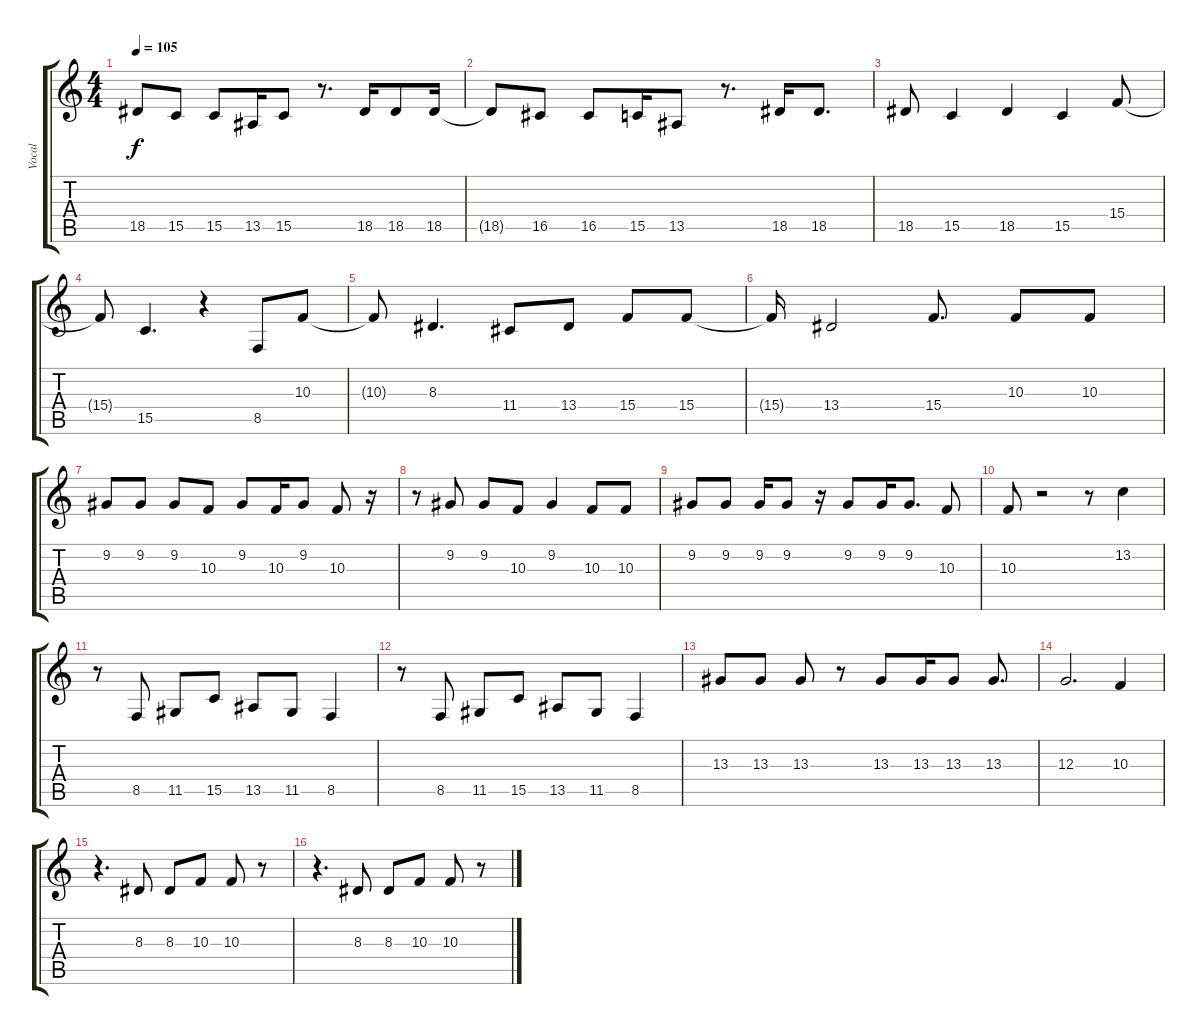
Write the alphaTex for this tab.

\track ("Vocal" "Vocal") {instrument lead6voice}
\staff {score tabs}
\tuning (E4 B3 G3 D3 A2 E2) {hide}
\ts (4 4)
\tempo 105
\clef g2
\ks c
18.5.8{dy f} 15.5.8 15.5.8 13.5.16 15.5.8 r.8{d} 18.5.16 18.5.8 18.5.16 |
18.5{t}.8 16.5.8 16.5.8 15.5.16 13.5.8 r.8{d} 18.5.16 18.5.8{d} |
18.5.8 15.5.4 18.5.4 15.5.4 15.4.8 |
15.4{t}.8 15.5.4{d} r.4 8.5.8 10.3.8 |
10.3{t}.8 8.3.4{d} 11.4.8 13.4.8 15.4.8 15.4.8 |
15.4{t}.16 13.4.2 15.4.8{d} 10.3.8 10.3.8 |
9.2.8 9.2.8 9.2.8 10.3.8 9.2.8 10.3.16 9.2.8 10.3.8 r.16 |
r.8 9.2.8 9.2.8 10.3.8 9.2.4 10.3.8 10.3.8 |
9.2.8 9.2.8 9.2.16 9.2.8 r.16 9.2.8 9.2.16 9.2.8{d} 10.3.8 |
10.3.8 r.2 r.8 13.2.4 |
r.8 8.5.8 11.5.8 15.5.8 13.5.8 11.5.8 8.5.4 |
r.8 8.5.8 11.5.8 15.5.8 13.5.8 11.5.8 8.5.4 |
13.3.8 13.3.8 13.3.8 r.8 13.3.8 13.3.16 13.3.8 13.3.8{d} |
12.3.2{d} 10.3.4 |
r.4{d} 8.3.8 8.3.8 10.3.8 10.3.8 r.8 |
r.4{d} 8.3.8 8.3.8 10.3.8 10.3.8 r.8
